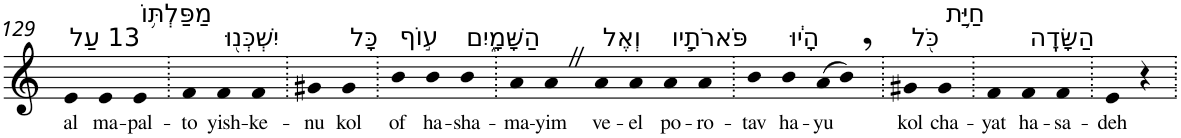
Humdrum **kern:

**kern	**text
*part1	*part1
*staff1	*staff1
*I"Piano	*
*I'Pno	*
!!LO:PB:g=z
*clefG2	*
*k[]	*
=129	=129
!LO:TX:a:t=13 עַל	!
!	!LO:LY:b
4e	al
!LO:TX:a:t=מַפַּלְתּ֥וֹ	!
!	!LO:LY:b
4e	ma-
!	!LO:LY:b
4e	-pal-
=130.	=130.
!	!LO:LY:b
4f	-to
!LO:TX:a:t=יִשְׁכְּנ֖וּ	!
!	!LO:LY:b
4f	yish-
!	!LO:LY:b
4f	-ke-
=131.	=131.
!	!LO:LY:b
4g#X	-nu
!LO:TX:a:t=כָּל	!
!	!LO:LY:b
4g#	kol
=132.	=132.
!LO:TX:a:t=ע֣וֹף	!
!	!LO:LY:b
4b	of
!LO:TX:a:t=הַשָּׁמָ֑יִם	!
!	!LO:LY:b
4b	ha-
!	!LO:LY:b
4b	-sha-
=133.	=133.
!	!LO:LY:b
4a	-ma-
!	!LO:LY:b
4aZ	-yim
!LO:TX:a:t=וְאֶל	!
!	!LO:LY:b
4a	ve-
!	!LO:LY:b
4a	-el
!LO:TX:a:t=פֹּארֹתָ֣יו	!
!	!LO:LY:b
4a	po-
!	!LO:LY:b
4a	-ro-
=134.	=134.
!	!LO:LY:b
4b	-tav
!LO:TX:a:t=הָי֔וּ	!
!	!LO:LY:b
4b	ha-
!	!LO:LY:b
(>8a	-yu
8b,)	.
=135.	=135.
!LO:TX:a:t=כֹּ֖ל	!
!	!LO:LY:b
4g#X	kol
!LO:TX:a:t=חַיַּ֥ת	!
!	!LO:LY:b
4g#	cha-
=136.	=136.
!	!LO:LY:b
4f	-yat
!LO:TX:a:t=הַשָּׂדֶֽה	!
!	!LO:LY:b
4f	ha-
!	!LO:LY:b
4f	-sa-
=137.	=137.
!	!LO:LY:b
4e	-deh
4r	.
=.	=.
*-	*-
